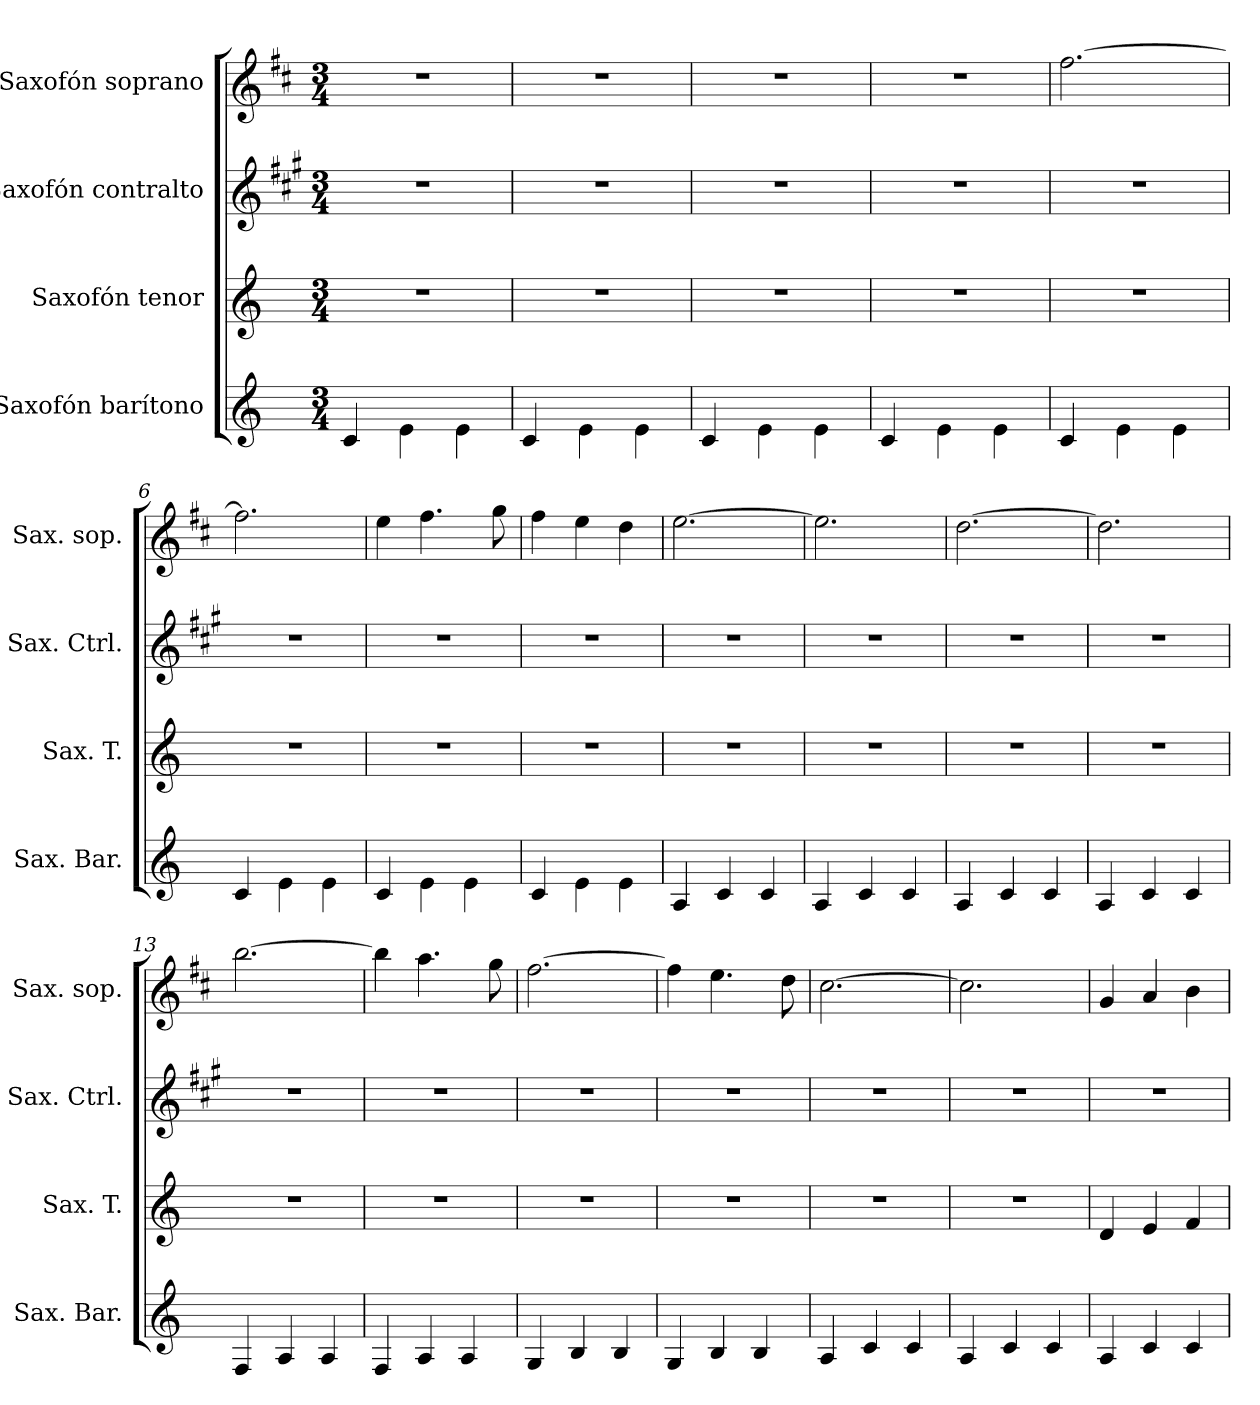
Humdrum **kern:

**kern	**kern	**kern	**kern
*part4	*part3	*part2	*part1
*staff4	*staff3	*staff2	*staff1
*I"Saxofón barítono	*I"Saxofón tenor	*I"Saxofón contralto	*I"Saxofón soprano
*I'Sax. Bar.	*I'Sax. T.	*I'Sax. Ctrl.	*I'Sax. sop.
*clefG2	*clefG2	*clefG2	*clefG2
*ITrd12c21	*ITrd8c14	*ITrd5c9	*ITrd1c2
*k[]	*k[]	*k[]	*k[]
*M3/4	*M3/4	*M3/4	*M3/4
*MM160	*MM160	*MM160	*MM160
=1	=1	=1	=1
4C/	2.r	2.r	2.r
4E\	.	.	.
4E\	.	.	.
=2	=2	=2	=2
4C/	2.r	2.r	2.r
4E\	.	.	.
4E\	.	.	.
=3	=3	=3	=3
4C/	2.r	2.r	2.r
4E\	.	.	.
4E\	.	.	.
=4	=4	=4	=4
4C/	2.r	2.r	2.r
4E\	.	.	.
4E\	.	.	.
=5	=5	=5	=5
4C/	2.r	2.r	[2.ee\
4E\	.	.	.
4E\	.	.	.
=6	=6	=6	=6
4C/	2.r	2.r	2.ee\]
4E\	.	.	.
4E\	.	.	.
=7	=7	=7	=7
4C/	2.r	2.r	4dd\
4E\	.	.	4.ee\
4E\	.	.	.
.	.	.	8ff\
=8	=8	=8	=8
4C/	2.r	2.r	4ee\
4E\	.	.	4dd\
4E\	.	.	4cc\
!!LO:LB:g=z
=9	=9	=9	=9
4AA/	2.r	2.r	[2.dd\
4C/	.	.	.
4C/	.	.	.
=10	=10	=10	=10
4AA/	2.r	2.r	2.dd\]
4C/	.	.	.
4C/	.	.	.
=11	=11	=11	=11
4AA/	2.r	2.r	[2.cc\
4C/	.	.	.
4C/	.	.	.
=12	=12	=12	=12
4AA/	2.r	2.r	2.cc\]
4C/	.	.	.
4C/	.	.	.
=13	=13	=13	=13
4FF/	2.r	2.r	[2.aa\
4AA/	.	.	.
4AA/	.	.	.
=14	=14	=14	=14
4FF/	2.r	2.r	4aa\]
4AA/	.	.	4.gg\
4AA/	.	.	.
.	.	.	8ff\
=15	=15	=15	=15
4GG/	2.r	2.r	[2.ee\
4BB/	.	.	.
4BB/	.	.	.
=16	=16	=16	=16
4GG/	2.r	2.r	4ee\]
4BB/	.	.	4.dd\
4BB/	.	.	.
.	.	.	8cc\
=17	=17	=17	=17
4AA/	2.r	2.r	[2.b\
4C/	.	.	.
4C/	.	.	.
!!LO:PB:g=z
=18	=18	=18	=18
4AA/	2.r	2.r	2.b\]
4C/	.	.	.
4C/	.	.	.
=19	=19	=19	=19
4AA/	4D/	2.r	4f/
4C/	4E/	.	4g/
4C/	4F/	.	4a\
=	=	=	=
*-	*-	*-	*-
